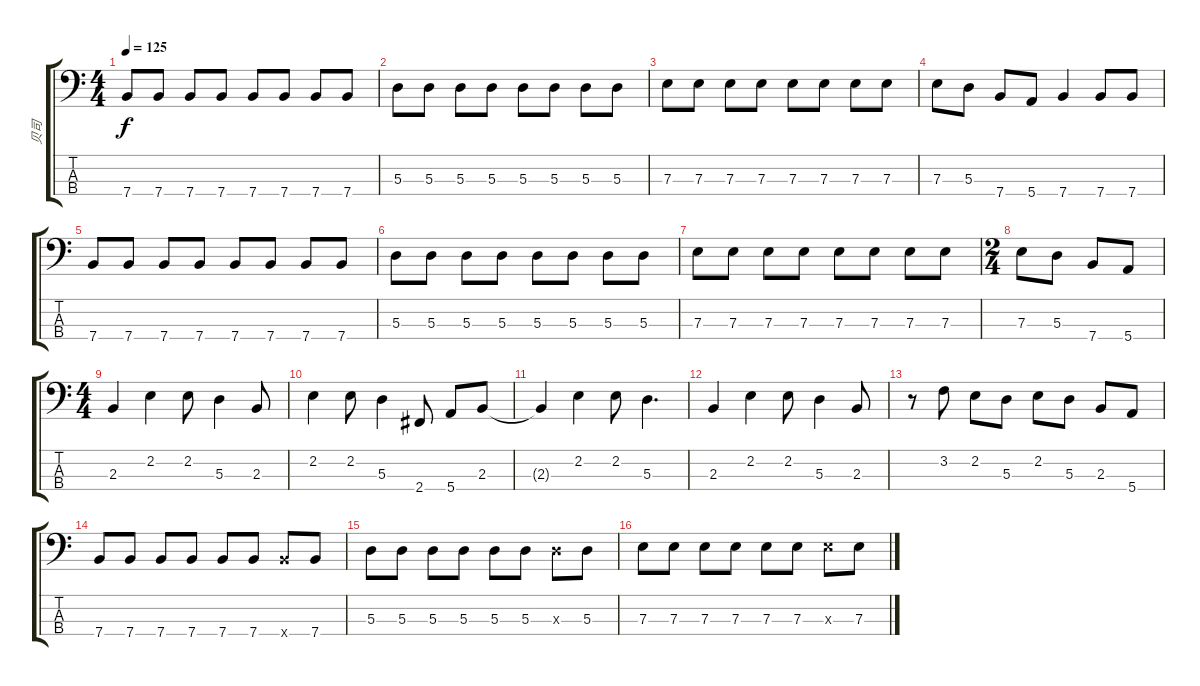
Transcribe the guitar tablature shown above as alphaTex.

\track ("贝司" "贝司") {instrument electricbassfinger}
\staff {score tabs}
\tuning (G2 D2 A1 E1) {hide}
\ts (4 4)
\tempo 125
\clef f4
\ks c
7.4.8{dy f} 7.4.8 7.4.8 7.4.8 7.4.8 7.4.8 7.4.8 7.4.8 |
5.3.8 5.3.8 5.3.8 5.3.8 5.3.8 5.3.8 5.3.8 5.3.8 |
7.3.8 7.3.8 7.3.8 7.3.8 7.3.8 7.3.8 7.3.8 7.3.8 |
7.3.8 5.3.8 7.4.8 5.4.8 7.4.4 7.4.8 7.4.8 |
7.4.8 7.4.8 7.4.8 7.4.8 7.4.8 7.4.8 7.4.8 7.4.8 |
5.3.8 5.3.8 5.3.8 5.3.8 5.3.8 5.3.8 5.3.8 5.3.8 |
7.3.8 7.3.8 7.3.8 7.3.8 7.3.8 7.3.8 7.3.8 7.3.8 |
\ts (2 4)
7.3.8 5.3.8 7.4.8 5.4.8 |
\ts (4 4)
2.3.4 2.2.4 2.2.8 5.3.4 2.3.8 |
2.2.4 2.2.8 5.3.4 2.4.8 5.4.8 2.3.8 |
2.3{t}.4 2.2.4 2.2.8 5.3.4{d} |
2.3.4 2.2.4 2.2.8 5.3.4 2.3.8 |
r.8 3.2.8 2.2.8 5.3.8 2.2.8 5.3.8 2.3.8 5.4.8 |
7.4.8 7.4.8 7.4.8 7.4.8 7.4.8 7.4.8 7.4{x}.8 7.4.8 |
5.3.8 5.3.8 5.3.8 5.3.8 5.3.8 5.3.8 5.3{x}.8 5.3.8 |
7.3.8 7.3.8 7.3.8 7.3.8 7.3.8 7.3.8 7.3{x}.8 7.3.8
